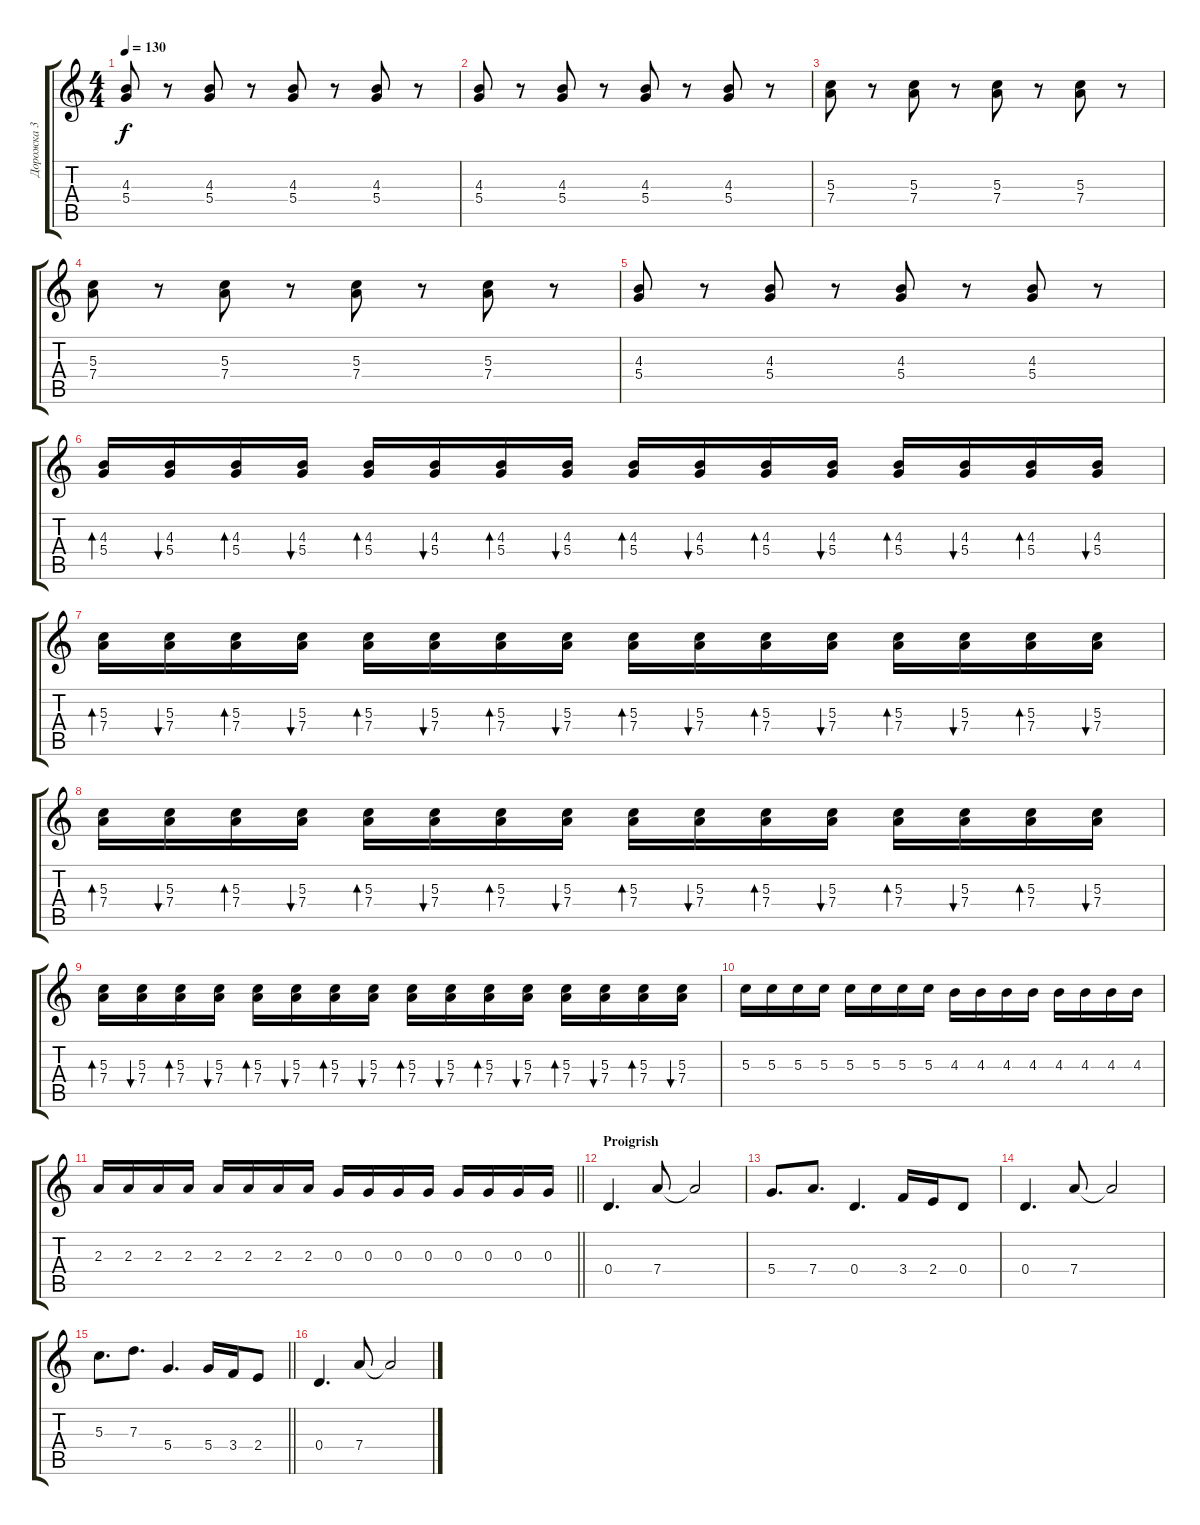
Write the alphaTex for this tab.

\track ("Дорожка 3" "Дорожка 3") {instrument acousticguitarsteel}
\staff {score tabs}
\tuning (E4 B3 G3 D3 A2 E2) {hide}
\ts (4 4)
\tempo 130
\clef g2
\ks c
(4.3 5.4).8{dy f} r.8 (4.3 5.4).8 r.8 (4.3 5.4).8 r.8 (4.3 5.4).8 r.8 |
(4.3 5.4).8 r.8 (4.3 5.4).8 r.8 (4.3 5.4).8 r.8 (4.3 5.4).8 r.8 |
(5.3 7.4).8 r.8 (5.3 7.4).8 r.8 (5.3 7.4).8 r.8 (5.3 7.4).8 r.8 |
(5.3 7.4).8 r.8 (5.3 7.4).8 r.8 (5.3 7.4).8 r.8 (5.3 7.4).8 r.8 |
(4.3 5.4).8 r.8 (4.3 5.4).8 r.8 (4.3 5.4).8 r.8 (4.3 5.4).8 r.8 |
(4.3 5.4).16{bd 60} (4.3 5.4).16{bu 60} (4.3 5.4).16{bd 60} (4.3 5.4).16{bu 60} (4.3 5.4).16{bd 60} (4.3 5.4).16{bu 60} (4.3 5.4).16{bd 60} (4.3 5.4).16{bu 60} (4.3 5.4).16{bd 60} (4.3 5.4).16{bu 60} (4.3 5.4).16{bd 60} (4.3 5.4).16{bu 60} (4.3 5.4).16{bd 60} (4.3 5.4).16{bu 60} (4.3 5.4).16{bd 60} (4.3 5.4).16{bu 60} |
(5.3 7.4).16{bd 60} (5.3 7.4).16{bu 60} (5.3 7.4).16{bd 60} (5.3 7.4).16{bu 60} (5.3 7.4).16{bd 60} (5.3 7.4).16{bu 60} (5.3 7.4).16{bd 60} (5.3 7.4).16{bu 60} (5.3 7.4).16{bd 60} (5.3 7.4).16{bu 60} (5.3 7.4).16{bd 60} (5.3 7.4).16{bu 60} (5.3 7.4).16{bd 60} (5.3 7.4).16{bu 60} (5.3 7.4).16{bd 60} (5.3 7.4).16{bu 60} |
(5.3 7.4).16{bd 60} (5.3 7.4).16{bu 60} (5.3 7.4).16{bd 60} (5.3 7.4).16{bu 60} (5.3 7.4).16{bd 60} (5.3 7.4).16{bu 60} (5.3 7.4).16{bd 60} (5.3 7.4).16{bu 60} (5.3 7.4).16{bd 60} (5.3 7.4).16{bu 60} (5.3 7.4).16{bd 60} (5.3 7.4).16{bu 60} (5.3 7.4).16{bd 60} (5.3 7.4).16{bu 60} (5.3 7.4).16{bd 60} (5.3 7.4).16{bu 60} |
(5.3 7.4).16{bd 60} (5.3 7.4).16{bu 60} (5.3 7.4).16{bd 60} (5.3 7.4).16{bu 60} (5.3 7.4).16{bd 60} (5.3 7.4).16{bu 60} (5.3 7.4).16{bd 60} (5.3 7.4).16{bu 60} (5.3 7.4).16{bd 60} (5.3 7.4).16{bu 60} (5.3 7.4).16{bd 60} (5.3 7.4).16{bu 60} (5.3 7.4).16{bd 60} (5.3 7.4).16{bu 60} (5.3 7.4).16{bd 60} (5.3 7.4).16{bu 60} |
5.3.16 5.3.16 5.3.16 5.3.16 5.3.16 5.3.16 5.3.16 5.3.16 4.3.16 4.3.16 4.3.16 4.3.16 4.3.16 4.3.16 4.3.16 4.3.16 |
\barLineRight lightlight
2.3.16 2.3.16 2.3.16 2.3.16 2.3.16 2.3.16 2.3.16 2.3.16 0.3.16 0.3.16 0.3.16 0.3.16 0.3.16 0.3.16 0.3.16 0.3.16 |
\section ("" "Proigrish")
0.4.4{d} 7.4.8 7.4{t}.2 |
5.4.8{d} 7.4.8{d} 0.4.4{d} 3.4.16 2.4.16 0.4.8 |
0.4.4{d} 7.4.8 7.4{t}.2 |
\barLineRight lightlight
5.3.8{d} 7.3.8{d} 5.4.4{d} 5.4.16 3.4.16 2.4.8 |
0.4.4{d} 7.4.8 7.4{t}.2
